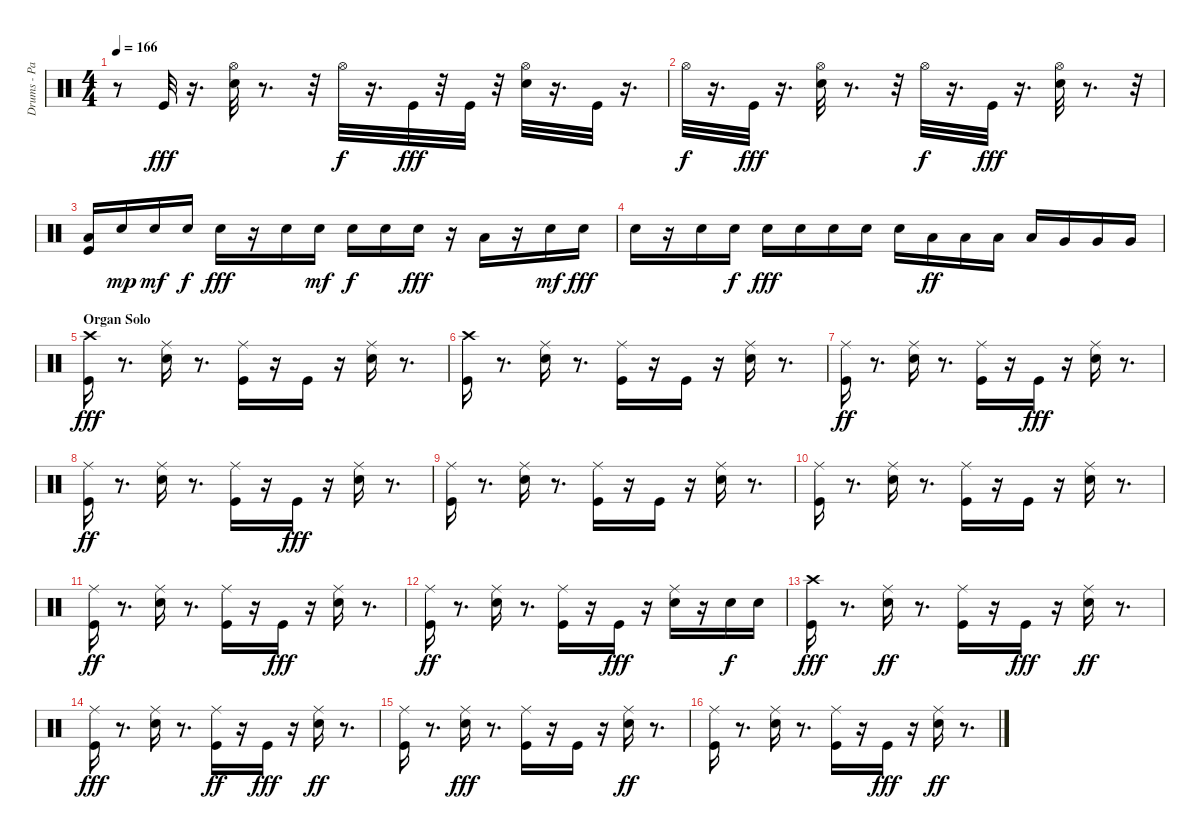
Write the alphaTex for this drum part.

\track ("Drums - Paice" "Drums - Pa") {instrument percussion}
\staff {score}
\articulation defaults
\ts (4 4)
\tempo 166
\clef neutral
\ks c
r.8{dy fff} "Kick (hit)".32 r.16{d} ("Hi-Hat (open)" "Snare (hit) 2").32 r.8{d} r.32 "Hi-Hat (open)".32{dy f} r.16{d} "Kick (hit)".32{dy fff} r.32 "Kick (hit)".32 r.32 ("Hi-Hat (open)" "Snare (hit) 2").32 r.16{d} "Kick (hit)".32 r.16{d} |
"Hi-Hat (open)".32{dy f} r.16{d} "Kick (hit)".32{dy fff} r.16{d} ("Snare (hit) 2" "Hi-Hat (open)").32 r.8{d} r.32 "Hi-Hat (open)".32{dy f} r.16{d} "Kick (hit)".32{dy fff} r.16{d} ("Hi-Hat (open)" "Snare (hit) 2").32 r.8{d} r.32 |
("Low Tom (hit)" "Kick (hit)").16 "Snare (hit) 2".16{dy mp} "Snare (hit) 2".16{dy mf} "Snare (hit) 2".16{dy f} "Snare (hit) 2".16{dy fff} r.16 "Snare (hit) 2".16 "Snare (hit) 2".16{dy mf} "Snare (hit) 2".16{dy f} "Snare (hit) 2".16 "Snare (hit) 2".16{dy fff} r.16 "Low Tom (hit)".16 r.16 "Snare (hit) 2".16{dy mf} "Snare (hit) 2".16{dy fff} |
"Snare (hit) 2".16 r.16 "Snare (hit) 2".16 "Snare (hit) 2".16{dy f} "Snare (hit) 2".16{dy fff} "Snare (hit) 2".16 "Snare (hit) 2".16 "Snare (hit) 2".16 "Snare (hit) 2".16 "Low Tom (hit)".16{dy ff} "Low Tom (hit)".16 "Low Tom (hit)".16 "Low Tom (hit)".16 "Very Low Tom (hit)".16 "Very Low Tom (hit)".16 "Very Low Tom (hit)".16 |
\section ("" "Organ Solo")
("Crash high (hit)" "Kick (hit)").16{dy fff} r.8{d} ("Ride (middle)" "Snare (hit) 2").16 r.8{d} ("Ride (middle)" "Kick (hit)").16 r.16 "Kick (hit)".16 r.16 ("Ride (middle)" "Snare (hit) 2").16 r.8{d} |
("Crash high (hit)" "Kick (hit)").16 r.8{d} ("Ride (middle)" "Snare (hit) 2").16 r.8{d} ("Ride (middle)" "Kick (hit)").16 r.16 "Kick (hit)".16 r.16 ("Ride (middle)" "Snare (hit) 2").16 r.8{d} |
("Kick (hit)" "Ride (middle)").16{dy ff} r.8{d} ("Snare (hit) 2" "Ride (middle)").16 r.8{d} ("Kick (hit)" "Ride (middle)").16 r.16 "Kick (hit)".16{dy fff} r.16 ("Ride (middle)" "Snare (hit) 2").16 r.8{d} |
("Kick (hit)" "Ride (middle)").16{dy ff} r.8{d} ("Snare (hit) 2" "Ride (middle)").16 r.8{d} ("Kick (hit)" "Ride (middle)").16 r.16 "Kick (hit)".16{dy fff} r.16 ("Ride (middle)" "Snare (hit) 2").16 r.8{d} |
("Ride (middle)" "Kick (hit)").16 r.8{d} ("Ride (middle)" "Snare (hit) 2").16 r.8{d} ("Ride (middle)" "Kick (hit)").16 r.16 "Kick (hit)".16 r.16 ("Ride (middle)" "Snare (hit) 2").16 r.8{d} |
("Ride (middle)" "Kick (hit)").16 r.8{d} ("Ride (middle)" "Snare (hit) 2").16 r.8{d} ("Ride (middle)" "Kick (hit)").16 r.16 "Kick (hit)".16 r.16 ("Ride (middle)" "Snare (hit) 2").16 r.8{d} |
("Kick (hit)" "Ride (middle)").16{dy ff} r.8{d} ("Snare (hit) 2" "Ride (middle)").16 r.8{d} ("Kick (hit)" "Ride (middle)").16 r.16 "Kick (hit)".16{dy fff} r.16 ("Ride (middle)" "Snare (hit) 2").16 r.8{d} |
("Kick (hit)" "Ride (middle)").16{dy ff} r.8{d} ("Snare (hit) 2" "Ride (middle)").16 r.8{d} ("Kick (hit)" "Ride (middle)").16 r.16 "Kick (hit)".16{dy fff} r.16 ("Ride (middle)" "Snare (hit) 2").16 r.16 "Snare (hit) 2".16{dy f} "Snare (hit) 2".16 |
("Kick (hit)" "Crash high (hit)").16{dy fff} r.8{d} ("Snare (hit) 2" "Ride (middle)").16{dy ff} r.8{d} ("Kick (hit)" "Ride (middle)").16 r.16 "Kick (hit)".16{dy fff} r.16 ("Snare (hit) 2" "Ride (middle)").16{dy ff} r.8{d} |
("Ride (middle)" "Kick (hit)").16{dy fff} r.8{d} ("Ride (middle)" "Snare (hit) 2").16 r.8{d} ("Kick (hit)" "Ride (middle)").16{dy ff} r.16 "Kick (hit)".16{dy fff} r.16 ("Snare (hit) 2" "Ride (middle)").16{dy ff} r.8{d} |
("Kick (hit)" "Ride (middle)").16 r.8{d} ("Ride (middle)" "Snare (hit) 2").16{dy fff} r.8{d} ("Ride (middle)" "Kick (hit)").16 r.16 "Kick (hit)".16 r.16 ("Snare (hit) 2" "Ride (middle)").16{dy ff} r.8{d} |
("Kick (hit)" "Ride (middle)").16 r.8{d} ("Snare (hit) 2" "Ride (middle)").16 r.8{d} ("Kick (hit)" "Ride (middle)").16 r.16 "Kick (hit)".16{dy fff} r.16 ("Snare (hit) 2" "Ride (middle)").16{dy ff} r.8{d}
